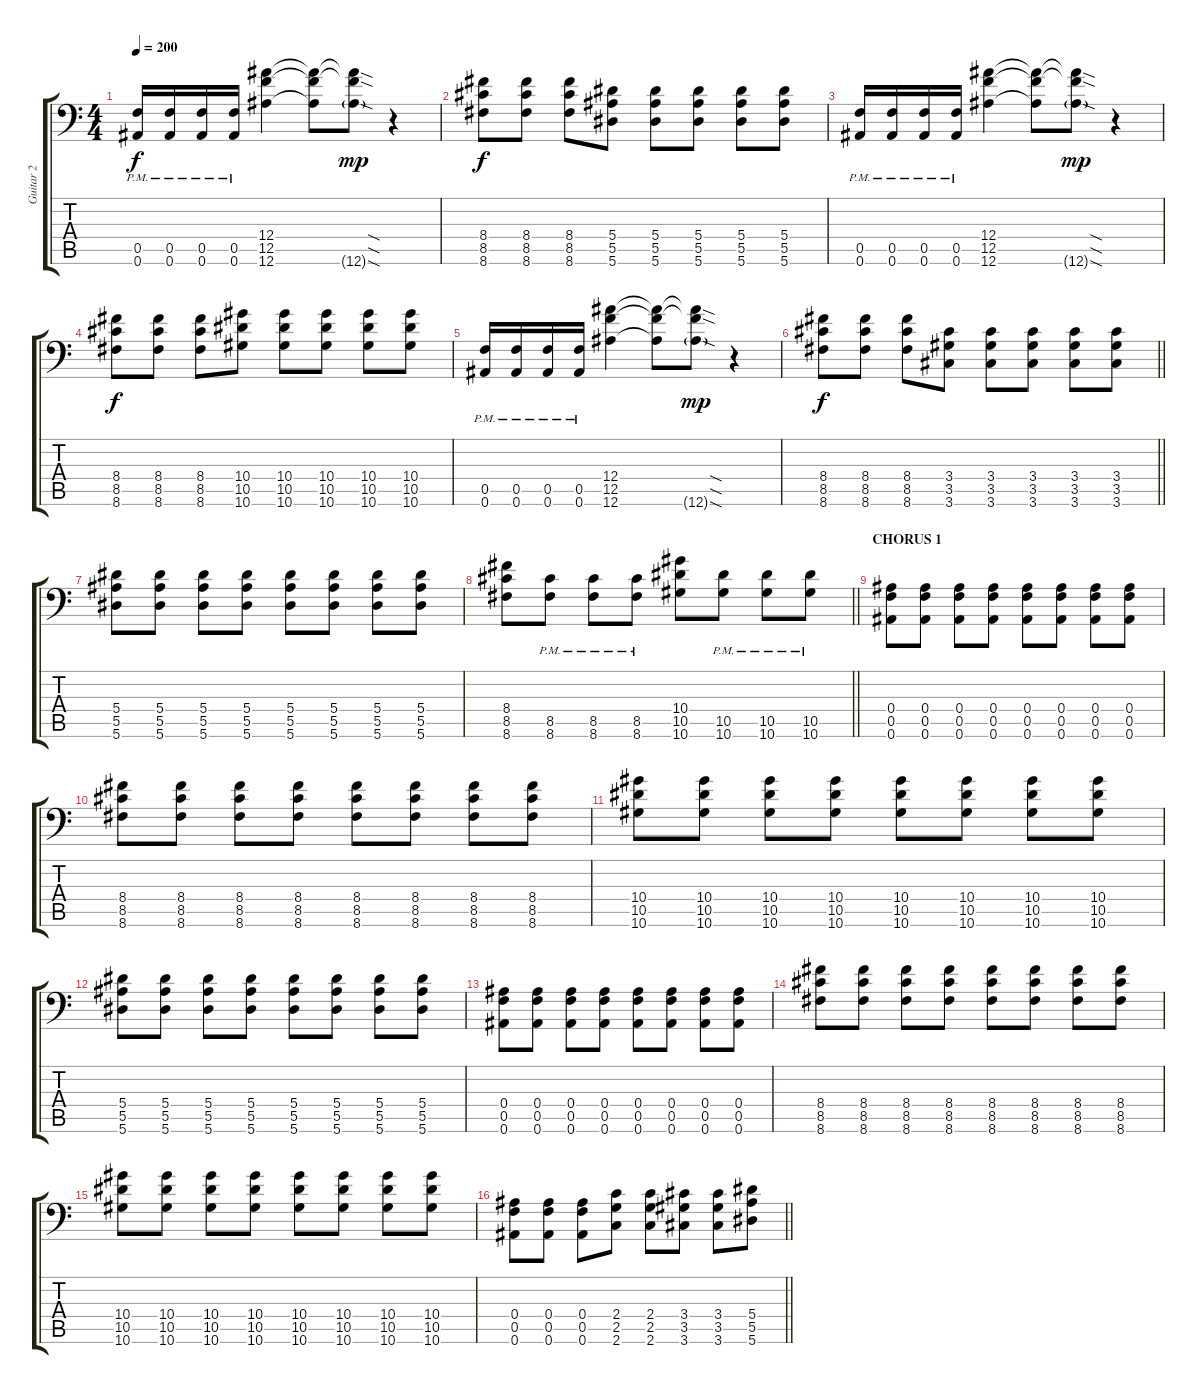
\track ("Guitar 2" "Guitar 2") {instrument distortionguitar}
\staff {score tabs}
\tuning (C4 G3 Eb3 Bb2 F2 Bb1) {hide}
\ts (4 4)
\tempo 200
\clef f4
\ks c
(0.5{pm} 0.6{pm}).16{dy f} (0.5{pm} 0.6{pm}).16 (0.5{pm} 0.6{pm}).16 (0.5{pm} 0.6{pm}).16 (12.4 12.5 12.6).4 (12.4{t} 12.5{t} 12.6{t}).8 (12.4{sod t} 12.5{sod t} 12.6{sod g}).8{dy mp} r.4 |
(8.4 8.5 8.6).8{dy f} (8.4 8.5 8.6).8 (8.4 8.5 8.6).8 (5.4 5.5 5.6).8 (5.4 5.5 5.6).8 (5.4 5.5 5.6).8 (5.4 5.5 5.6).8 (5.4 5.5 5.6).8 |
(0.5{pm} 0.6{pm}).16 (0.5{pm} 0.6{pm}).16 (0.5{pm} 0.6{pm}).16 (0.5{pm} 0.6{pm}).16 (12.4 12.5 12.6).4 (12.4{t} 12.5{t} 12.6{t}).8 (12.4{sod t} 12.5{sod t} 12.6{sod g}).8{dy mp} r.4 |
(8.4 8.5 8.6).8{dy f} (8.4 8.5 8.6).8 (8.4 8.5 8.6).8 (10.4 10.5 10.6).8 (10.4 10.5 10.6).8 (10.4 10.5 10.6).8 (10.4 10.5 10.6).8 (10.4 10.5 10.6).8 |
(0.5{pm} 0.6{pm}).16 (0.5{pm} 0.6{pm}).16 (0.5{pm} 0.6{pm}).16 (0.5{pm} 0.6{pm}).16 (12.4 12.5 12.6).4 (12.4{t} 12.5{t} 12.6{t}).8 (12.4{sod t} 12.5{sod t} 12.6{sod g}).8{dy mp} r.4 |
\barLineRight lightlight
(8.4 8.5 8.6).8{dy f} (8.4 8.5 8.6).8 (8.4 8.5 8.6).8 (3.4 3.5 3.6).8 (3.4 3.5 3.6).8 (3.4 3.5 3.6).8 (3.4 3.5 3.6).8 (3.4 3.5 3.6).8 |
(5.4 5.5 5.6).8 (5.4 5.5 5.6).8 (5.4 5.5 5.6).8 (5.4 5.5 5.6).8 (5.4 5.5 5.6).8 (5.4 5.5 5.6).8 (5.4 5.5 5.6).8 (5.4 5.5 5.6).8 |
\barLineRight lightlight
(8.4 8.5 8.6).8 (8.5{pm} 8.6{pm}).8 (8.5{pm} 8.6{pm}).8 (8.5{pm} 8.6{pm}).8 (10.4 10.5 10.6).8 (10.5{pm} 10.6{pm}).8 (10.5{pm} 10.6{pm}).8 (10.5{pm} 10.6{pm}).8 |
\section ("" "CHORUS 1")
(0.4 0.5 0.6).8 (0.4 0.5 0.6).8 (0.4 0.5 0.6).8 (0.4 0.5 0.6).8 (0.4 0.5 0.6).8 (0.4 0.5 0.6).8 (0.4 0.5 0.6).8 (0.4 0.5 0.6).8 |
(8.4 8.5 8.6).8 (8.4 8.5 8.6).8 (8.4 8.5 8.6).8 (8.4 8.5 8.6).8 (8.4 8.5 8.6).8 (8.4 8.5 8.6).8 (8.4 8.5 8.6).8 (8.4 8.5 8.6).8 |
(10.4 10.5 10.6).8 (10.4 10.5 10.6).8 (10.4 10.5 10.6).8 (10.4 10.5 10.6).8 (10.4 10.5 10.6).8 (10.4 10.5 10.6).8 (10.4 10.5 10.6).8 (10.4 10.5 10.6).8 |
(5.4 5.5 5.6).8 (5.4 5.5 5.6).8 (5.4 5.5 5.6).8 (5.4 5.5 5.6).8 (5.4 5.5 5.6).8 (5.4 5.5 5.6).8 (5.4 5.5 5.6).8 (5.4 5.5 5.6).8 |
(0.4 0.5 0.6).8 (0.4 0.5 0.6).8 (0.4 0.5 0.6).8 (0.4 0.5 0.6).8 (0.4 0.5 0.6).8 (0.4 0.5 0.6).8 (0.4 0.5 0.6).8 (0.4 0.5 0.6).8 |
(8.4 8.5 8.6).8 (8.4 8.5 8.6).8 (8.4 8.5 8.6).8 (8.4 8.5 8.6).8 (8.4 8.5 8.6).8 (8.4 8.5 8.6).8 (8.4 8.5 8.6).8 (8.4 8.5 8.6).8 |
(10.4 10.5 10.6).8 (10.4 10.5 10.6).8 (10.4 10.5 10.6).8 (10.4 10.5 10.6).8 (10.4 10.5 10.6).8 (10.4 10.5 10.6).8 (10.4 10.5 10.6).8 (10.4 10.5 10.6).8 |
\barLineRight lightlight
(0.4 0.5 0.6).8 (0.4 0.5 0.6).8 (0.4 0.5 0.6).8 (2.4 2.5 2.6).8 (2.4 2.5 2.6).8 (3.4 3.5 3.6).8 (3.4 3.5 3.6).8 (5.4 5.5 5.6).8
